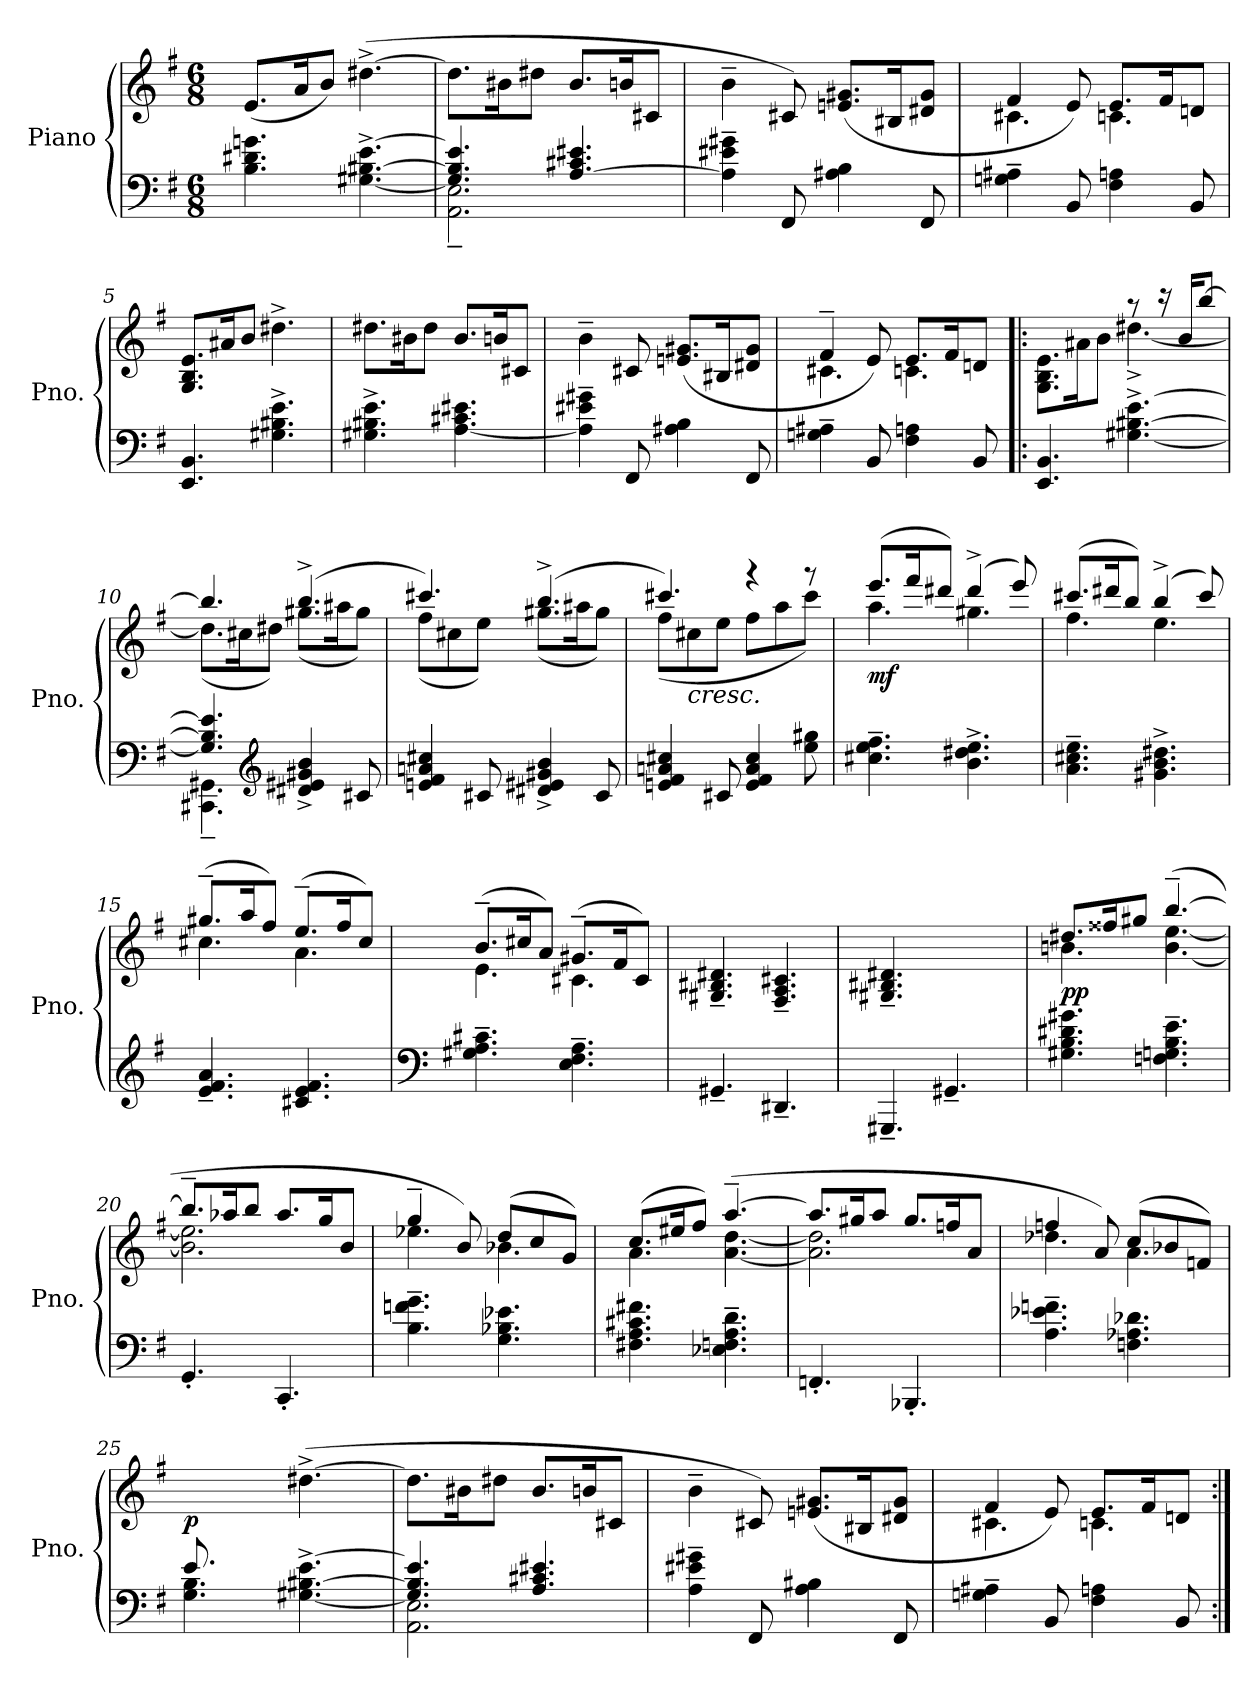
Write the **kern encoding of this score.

**kern	**kern	**dynam
*part1	*part1	*part1
*staff2	*staff1	*staff1/2
*I"Piano	*	*
*I'Pno.	*	*
*clefF4	*clefG2	*
*k[f#]	*k[f#]	*
*M6/8	*M6/8	*
*MM144	*MM144	*
=1	=1	=1
4.B\ 4.d#X\ 4.gn\	(<8.e/L	.
.	16a/K	.
.	8b/J)	.
[4.G#X\^ [4.B#X\^ [4.e\^	(>[4.dd#X^\	.
=2	=2	=2
*^	*	*
4.G#/] 4.B#/] 4.e/]	2.AA\~ 2.E\~	8.dd#\L]	.
.	.	16b#X\K	.
.	.	8dd#X\J	.
[4.A/ 4.c#X/ 4.e#X/	.	8.b#/L	.
.	.	16bn/K	.
.	.	8c#X/J	.
*v	*v	*	*
=3	=3	=3
4A\]~ 4e#X\~ 4g#X\~	4b~\	.
8FF#/	8c#X/)	.
4A#X\ 4B\	(>8.en/ 8.g#X/L	.
.	16B#X/K	.
8FF#/	8d#X/ 8g#/J	.
=4	=4	=4
*	*^	*
4Gn\~ 4A#X\~	4f#/	4.c#X\	.
8BB/	8e/)	.	.
4F#\ 4An\	8.e/L	4.cn\	.
.	16f#/K	.	.
8BB/	8dn/J	.	.
*	*v	*v	*
!!LO:LB:g=z
=5	=5	=5
4.EE/ 4.BB/	8.G/ 8.B/ 8.e/L	.
.	16a#X/K	.
.	8b/J	.
4.G#X\^ 4.B#X\^ 4.e\^	4.dd#X^\	.
=6	=6	=6
4.G#X\^ 4.B#X\^ 4.e\^	8.dd#X\L	.
.	16b#X\K	.
.	8dd#\J	.
[4.A\ 4.c#X\ 4.e#X\	8.b#/L	.
.	16bn/K	.
.	8c#X/J	.
=7	=7	=7
4A\]~ 4e#X\~ 4g#X\~	4b~\	.
8FF#/	8c#X/	.
4A#X\ 4B\	(>8.en/ 8.g#X/L	.
.	16B#X/K	.
8FF#/	8d#X/ 8g#/J	.
=8	=8	=8
*	*^	*
4Gn\~ 4A#X\~	4f#~/	4.c#X\	.
8BB/	8e/)	.	.
4F#\ 4An\	8.e/L	4.cn\	.
.	16f#/K	.	.
8BB/	8dn/J	.	.
!!LO:LB:g=z	!!
=9!|:	=9!|:	=9!|:	=9!|:
4.EE/ 4.BB/	8.G\ 8.B\ 8.e\L	4.ryy	.
.	16a#X\K	.	.
.	8b\J	.	.
[4.G#X\^ [4.B#X\^ [4.e\^	8r	[4.dd#X^\	.
.	16r	.	.
.	16b/KL	.	.
.	[8bb/J	.	.
=10	=10	=10	=10
*^	*	*	*
4.G#/] 4.B#/] 4.e/]	4.CC#X\~ 4.GG#X\~	4.bb/]	(<8.dd#\L]	.
.	.	.	16cc#X\K	.
.	.	.	8dd#X\J)	.
*clefG2	*	*	*	*
4d#X/^ 4e#X/^ 4g#X/^ 4b/^	4.ryy	(>4.bb^/	(<8.gg#X\L	.
.	.	.	16aa#X\K	.
8c#X/	.	.	8gg#\J)	.
*v	*v	*	*	*
=11	=11	=11	=11
4en/ 4f#/ 4an/ 4cc#X/	4.ccc#X/)	(<8ff#\L	.
.	.	8cc#X\	.
8c#X/	.	8ee\J)	.
4d#X/^ 4e#X/^ 4g#X/^ 4b/^	(>4.bb^/	(<8.gg#X\L	.
.	.	16aa#X\K	.
8c#/	.	8gg#\J)	.
=12	=12	=12	=12
4en/ 4f#/ 4an/ 4cc#X/	4.ccc#X/)	(<8ff#\L	.
!	!	!	!LO:HP:b
.	.	8cc#X\	<
8c#X/	.	8ee\J	.
4e/ 4f#/ 4a/ 4cc#/	4r	8ff#\L	.
.	.	8aa\	.
8ee\ 8gg#X\	8r	8ccc#\J)	.
!!LO:LB:g=z	!!
=13	=13	=13	=13
!	!	!	!LO:DY:b
4.cc#X\~ 4.ee\~ 4.ff#\~	(>8.eee/L	4.aa\	mf
.	16fff#/K	.	.
.	8ddd#X/J)	.	.
4.b\^ 4.dd#X\^ 4.ee\^	(>4ddd#^/	4.gg#X\	.
.	8eee/)	.	.
=14	=14	=14	=14
4.a\~ 4.cc#X\~ 4.ee\~	(>8.ccc#X/L	4.ff#\	.
.	16ddd#X/K	.	.
.	8bb/J)	.	.
4.g#X\^ 4.b\^ 4.dd#X\^	(>4bb^/	4.ee\	.
.	8ccc#/)	.	.
=15	=15	=15	=15
4.e/~ 4.f#/~ 4.a/~	(>8.gg#X~/L	4.cc#X\	.
.	16aa/K	.	.
.	8ff#/J)	.	.
4.c#X/ 4.e/ 4.f#/	(>8.ee~/L	4.a\	.
.	16ff#/K	.	.
.	8cc#/J)	.	.
=16	=16	=16	=16
*clefF4	*	*	*
4.G#X\~ 4.A\~ 4.c#X\~	(>8.b~/L	4.e\	.
.	16cc#X/K	.	.
.	8a/J)	.	.
4.E\~ 4.F#\~ 4.A\~	(>8.g#X~/L	4.c#X\	.
.	16f#/K	.	.
.	8c#/J)	.	.
*	*v	*v	*
!!LO:LB:g=z
=17	=17	=17
4.GG#X~/	4.G#X/~ 4.B#X/~ 4.d#X/~	.
4.DD#X~/	4.F#/~ 4.A/~ 4.c#X/~	.
=18	=18	=18
4.GGG#X~/	4.G#X/~ 4.B#X/~ 4.d#X/~	.
4.GG#X~/	4ryy	[
.	8ryy	.
=19	=19	=19
*	*^	*
!	!	!	!LO:DY:b
4.G#X\ 4.B\ 4.d#X\ 4.g#X\	8.dd#X/L	4.bn\	pp
.	16ff##X/K	.	.
.	8gg#X/J	.	.
4.Fn\~ 4.Gn\~ 4.B\~ 4.e\~	(>[4.bb~/	[4.b\ [4.ee\	.
=20	=20	=20	=20
4.GG'/	8.bb~/L]	2.b\] 2.ee\]	.
.	16aa-X/K	.	.
.	8bb/J	.	.
4.CC'/	8.aa-/L	.	.
.	16gg/K	.	.
.	8b/J	.	.
=21	=21	=21	=21
4.B\~ 4.fn\~ 4.g\~	4gg~/	4.ee-X\	.
.	8b/)	.	.
4.G\ 4.B-X\ 4.e-X\	(>8dd/L	4.b-X\	.
.	8cc/	.	.
.	8g/J)	.	.
!!LO:PB:g=z	!!
=22	=22	=22	=22
4.F#X\ 4.A\ 4.c#X\ 4.f#X\	(>8.cc/L	4.a\	.
.	16ee#X/K	.	.
.	8ff#/J)	.	.
4.E-X\~ 4.Fn\~ 4.A\~ 4.d\~	(>[4.aa~/	[4.a\ [4.dd\	.
=23	=23	=23	=23
4.FFn'/	8.aa/L]	2.a\] 2.dd\]	.
.	16gg#X/K	.	.
.	8aa/J	.	.
4.BBB-X'/	8.gg#/L	.	.
.	16ffn/K	.	.
.	8a/J	.	.
=24	=24	=24	=24
4.A\~ 4.e-X\~ 4.fn\~	4ffn/	4.dd-X\	.
.	8a/)	.	.
4.Fn\ 4.A-X\ 4.d-X\	(>8cc/L	4.a\	.
.	8b-X/	.	.
.	8fn/J)	.	.
*	*v	*v	*
=25	=25	=25
*^	*	*
!	!	!	!LO:DY:b
(>8.e/L	4.G\ 4.B\	8.ryy	p
2ryy	.	16a#X/K	.
.	.	8b/J)	.
.	[4.G#X\^ [4.B#X\^ [4.e\^	(>[4.dd#X^\	.
16ryy	.	.	.
!!LO:LB:g=z
=26	=26	=26	=26
4.G#/] 4.B#/] 4.e/]	2.AA\ 2.E\	8.dd#\L]	.
.	.	16b#X\K	.
.	.	8dd#X\J	.
4.A/ 4.c#X/ 4.e#X/	.	8.b#/L	.
.	.	16bn/K	.
.	.	8c#X/J	.
*v	*v	*	*
=27	=27	=27
4A\~ 4e#X\~ 4g#X\~	4b~\	.
8FF#/	8c#X/)	.
4A\ 4B#X\	(>8.en/ 8.g#X/L	.
.	16B#X/K	.
8FF#/	8d#X/ 8g#/J	.
=28	=28	=28
*	*^	*
4Gn\~ 4A#X\~	4f#/	4.c#X\	.
8BB/	8e/)	.	.
4F#\ 4An\	8.e/L	4.cn\	.
.	16f#/K	.	.
8BB/	8dn/J	.	.
*	*v	*v	*
=:|!	=:|!	=:|!
*-	*-	*-
